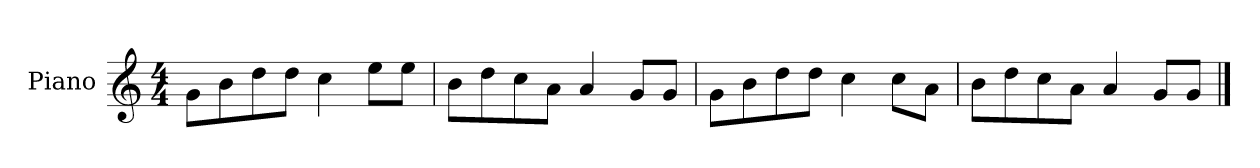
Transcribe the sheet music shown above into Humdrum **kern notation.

**kern
*part1
*staff1
*I"Piano
*I'P-no
*clefG2
*k[]
*M4/4
*MM90
=1
8g\L
8b\
8dd\
8dd\J
4cc\
8ee\L
8ee\J
=2
8b\L
8dd\
8cc\
8a\J
4a/
8g/L
8g/J
=3
8g\L
8b\
8dd\
8dd\J
4cc\
8cc\L
8a\J
=4
8b\L
8dd\
8cc\
8a\J
4a/
8g/L
8g/J
==
*-
